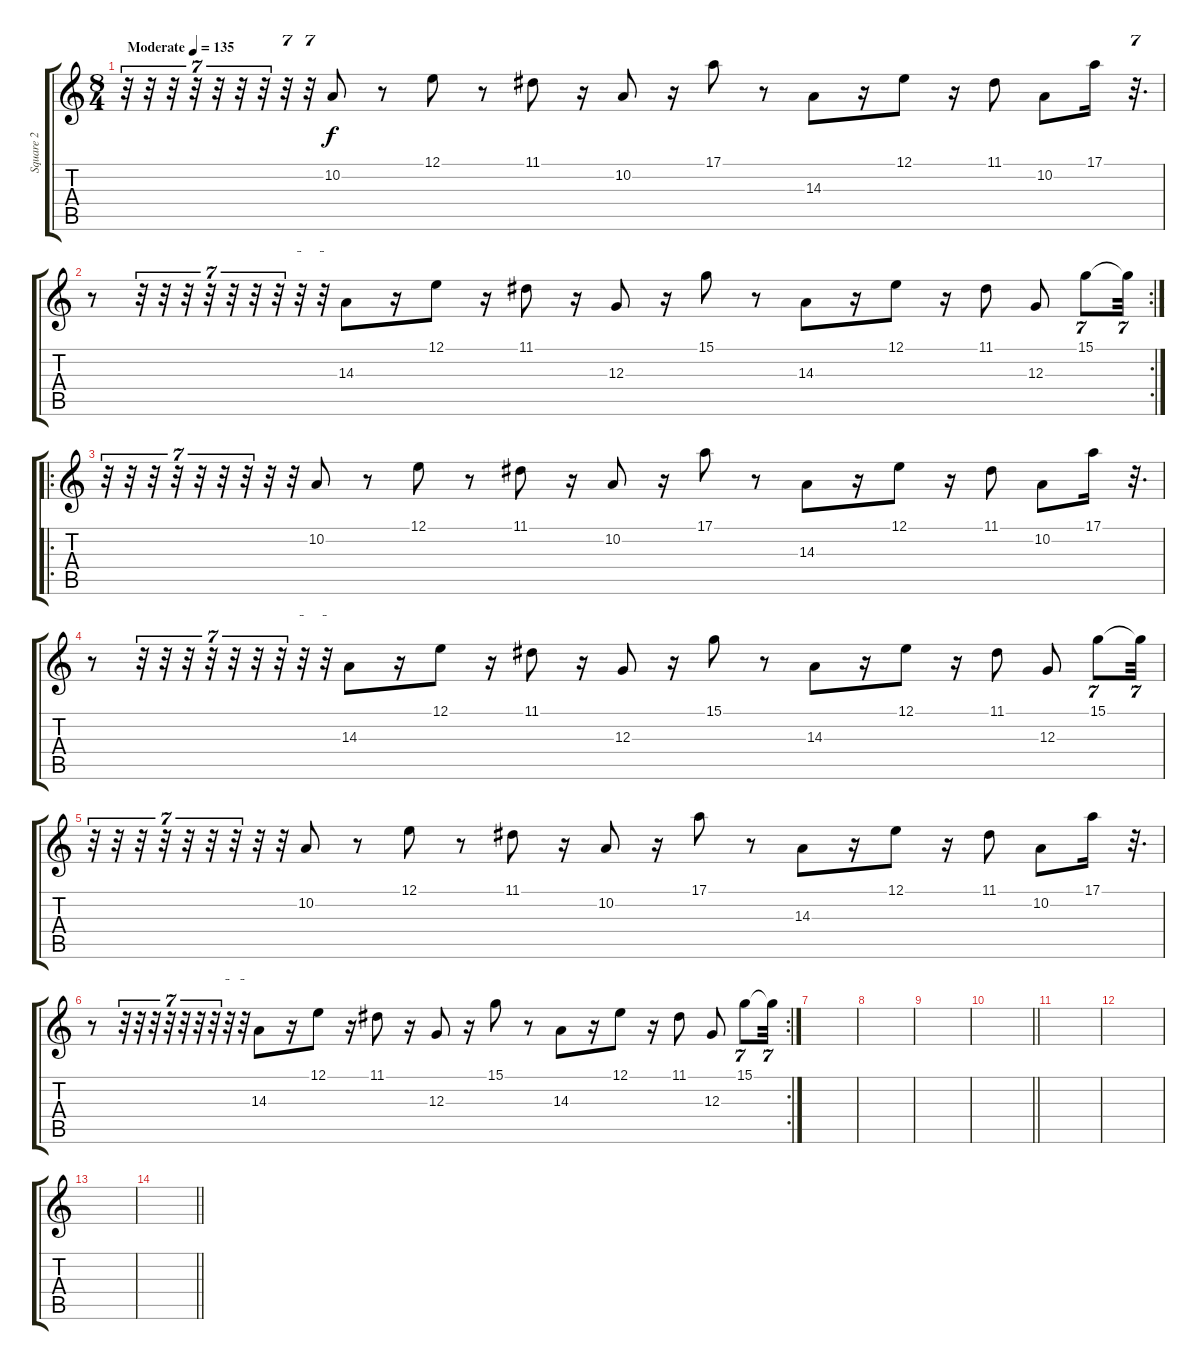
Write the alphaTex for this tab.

\track ("Square 2" "Square 2") {instrument lead1square}
\staff {score tabs}
\tuning (E4 B3 G3 D3 A2 E2) {hide}
\ts (8 4)
\tempo (135 "Moderate")
\clef g2
\ks c
r.32{tu (7 4) dy f instrument lead1square} r.32{tu (7 4)} r.32{tu (7 4)} r.32{tu (7 4)} r.32{tu (7 4)} r.32{tu (7 4)} r.32{tu (7 4)} r.32{tu (7 4)} r.32{tu (7 4)} 10.2.8 r.8 12.1.8 r.8 11.1.8 r.16 10.2.8 r.16 17.1.8 r.8 14.3.8 r.16 12.1.8 r.16 11.1.8 10.2.8 17.1.16 r.32{d tu (7 4)} |
\rc 2
r.8 r.32{tu (7 4)} r.32{tu (7 4)} r.32{tu (7 4)} r.32{tu (7 4)} r.32{tu (7 4)} r.32{tu (7 4)} r.32{tu (7 4)} r.32{tu (7 4)} r.32{tu (7 4)} 14.3.8 r.16 12.1.8 r.16 11.1.8 r.16 12.3.8 r.16 15.1.8 r.8 14.3.8 r.16 12.1.8 r.16 11.1.8 12.3.8 15.1.8{tu (7 4)} 15.1{t}.32{tu (7 4)} |
\ro
r.32{tu (7 4)} r.32{tu (7 4)} r.32{tu (7 4)} r.32{tu (7 4)} r.32{tu (7 4)} r.32{tu (7 4)} r.32{tu (7 4)} r.32{tu (7 4)} r.32{tu (7 4)} 10.2.8 r.8 12.1.8 r.8 11.1.8 r.16 10.2.8 r.16 17.1.8 r.8 14.3.8 r.16 12.1.8 r.16 11.1.8 10.2.8 17.1.16 r.32{d tu (7 4)} |
r.8 r.32{tu (7 4)} r.32{tu (7 4)} r.32{tu (7 4)} r.32{tu (7 4)} r.32{tu (7 4)} r.32{tu (7 4)} r.32{tu (7 4)} r.32{tu (7 4)} r.32{tu (7 4)} 14.3.8 r.16 12.1.8 r.16 11.1.8 r.16 12.3.8 r.16 15.1.8 r.8 14.3.8 r.16 12.1.8 r.16 11.1.8 12.3.8 15.1.8{tu (7 4)} 15.1{t}.32{tu (7 4)} |
r.32{tu (7 4)} r.32{tu (7 4)} r.32{tu (7 4)} r.32{tu (7 4)} r.32{tu (7 4)} r.32{tu (7 4)} r.32{tu (7 4)} r.32{tu (7 4)} r.32{tu (7 4)} 10.2.8 r.8 12.1.8 r.8 11.1.8 r.16 10.2.8 r.16 17.1.8 r.8 14.3.8 r.16 12.1.8 r.16 11.1.8 10.2.8 17.1.16 r.32{d tu (7 4)} |
\rc 2
r.8 r.32{tu (7 4)} r.32{tu (7 4)} r.32{tu (7 4)} r.32{tu (7 4)} r.32{tu (7 4)} r.32{tu (7 4)} r.32{tu (7 4)} r.32{tu (7 4)} r.32{tu (7 4)} 14.3.8 r.16 12.1.8 r.16 11.1.8 r.16 12.3.8 r.16 15.1.8 r.8 14.3.8 r.16 12.1.8 r.16 11.1.8 12.3.8 15.1.8{tu (7 4)} 15.1{t}.32{tu (7 4)} |
|
|
|
\barLineRight lightlight
|
|
|
|
\barLineRight lightlight
